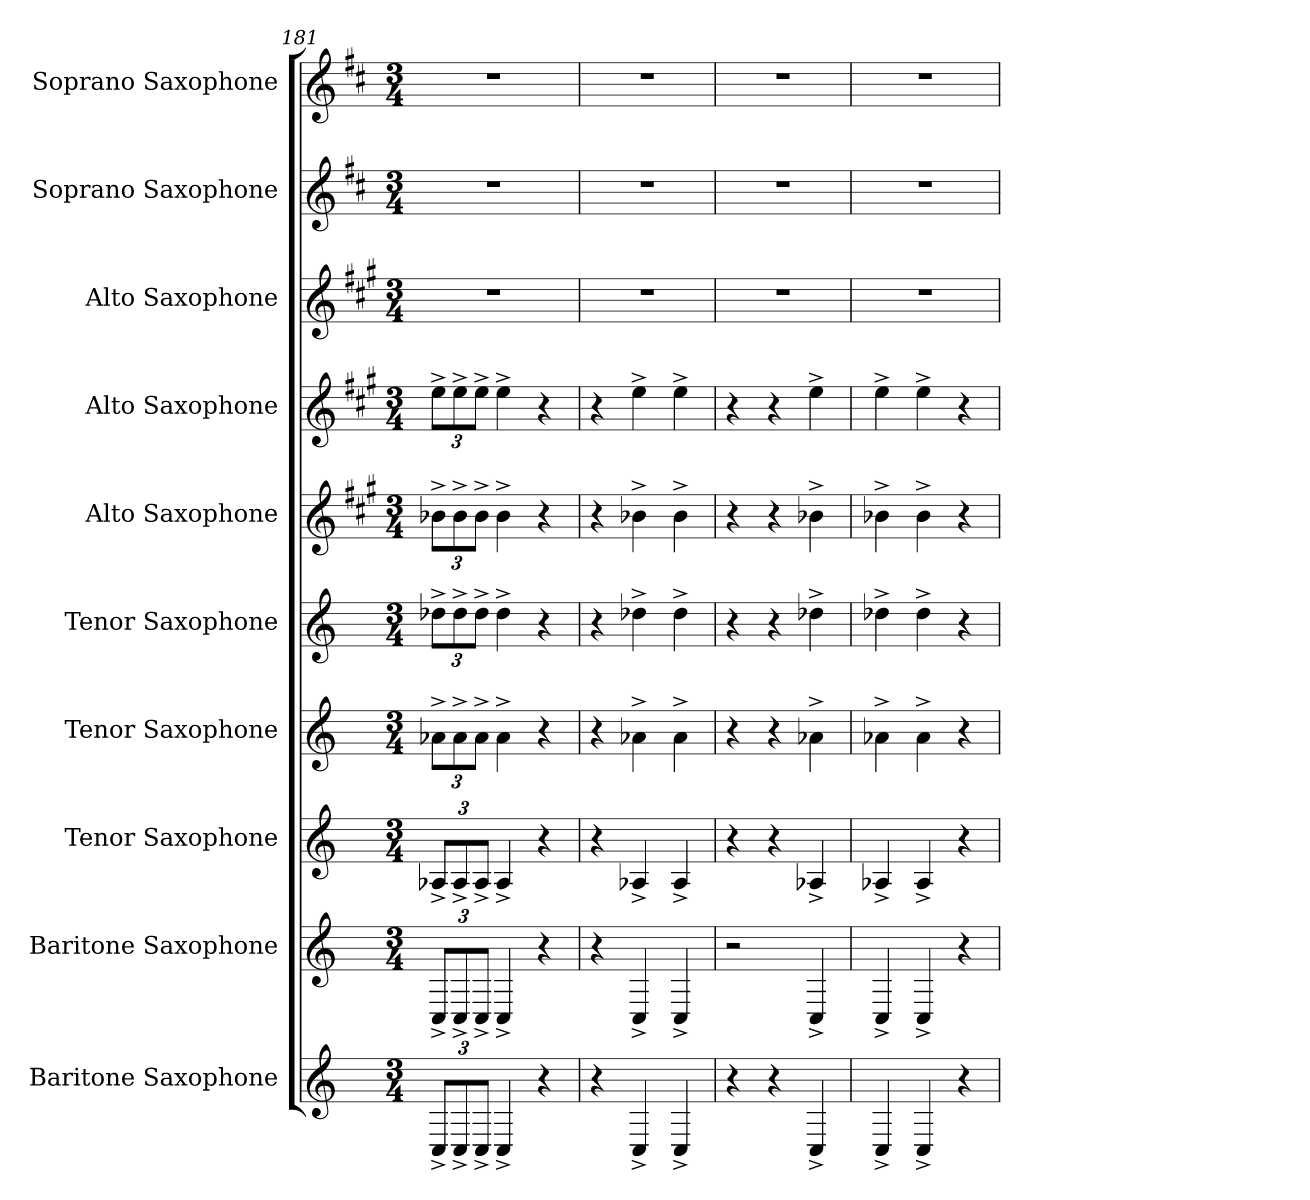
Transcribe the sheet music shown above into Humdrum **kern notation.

**kern	**kern	**kern	**kern	**kern	**kern	**kern	**kern	**kern	**kern
*part10	*part9	*part8	*part7	*part6	*part5	*part4	*part3	*part2	*part1
*staff10	*staff9	*staff8	*staff7	*staff6	*staff5	*staff4	*staff3	*staff2	*staff1
*I"Baritone Saxophone	*I"Baritone Saxophone	*I"Tenor Saxophone	*I"Tenor Saxophone	*I"Tenor Saxophone	*I"Alto Saxophone	*I"Alto Saxophone	*I"Alto Saxophone	*I"Soprano Saxophone	*I"Soprano Saxophone
*I'Bar. Sax.	*I'Bar. Sax.	*I'T. Sax.	*I'T. Sax.	*I'T. Sax.	*I'A. Sax.	*I'A. Sax.	*I'A. Sax.	*I'S. Sax.	*I'S. Sax.
*clefG2	*clefG2	*clefG2	*clefG2	*clefG2	*clefG2	*clefG2	*clefG2	*clefG2	*clefG2
*ITrd12c21	*ITrd12c21	*ITrd8c14	*ITrd8c14	*ITrd8c14	*ITrd5c9	*ITrd5c9	*ITrd5c9	*ITrd1c2	*ITrd1c2
*k[]	*k[]	*k[]	*k[]	*k[]	*k[]	*k[]	*k[]	*k[]	*k[]
*M3/4	*M3/4	*M3/4	*M3/4	*M3/4	*M3/4	*M3/4	*M3/4	*M3/4	*M3/4
*Xbrackettup	*Xbrackettup	*Xbrackettup	*Xbrackettup	*Xbrackettup	*Xbrackettup	*Xbrackettup	*	*	*
=181	=181	=181	=181	=181	=181	=181	=181	=181	=181
12CC^/L	12CC^/L	12AA-X^/L	12A-X^\L	12d-X^\L	12d-X^\L	12g^\L	2.r	2.r	2.r
12CC^/	12CC^/	12AA-^/	12A-^\	12d-^\	12d-^\	12g^\	.	.	.
12CC^/J	12CC^/J	12AA-^/J	12A-^\J	12d-^\J	12d-^\J	12g^\J	.	.	.
4CC^/	4CC^/	4AA-^/	4A-^\	4d-^\	4d-^\	4g^\	.	.	.
4r	4r	4r	4r	4r	4r	4r	.	.	.
=182	=182	=182	=182	=182	=182	=182	=182	=182	=182
4r	4r	4r	4r	4r	4r	4r	2.r	2.r	2.r
4CC^/	4CC^/	4AA-X^/	4A-X^\	4d-X^\	4d-X^\	4g^\	.	.	.
4CC^/	4CC^/	4AA-^/	4A-^\	4d-^\	4d-^\	4g^\	.	.	.
=183	=183	=183	=183	=183	=183	=183	=183	=183	=183
4r	2r	4r	4r	4r	4r	4r	2.r	2.r	2.r
4r	.	4r	4r	4r	4r	4r	.	.	.
4CC^/	4CC^/	4AA-X^/	4A-X^\	4d-X^\	4d-X^\	4g^\	.	.	.
!!LO:PB:g=z
=184	=184	=184	=184	=184	=184	=184	=184	=184	=184
4CC^/	4CC^/	4AA-X^/	4A-X^\	4d-X^\	4d-X^\	4g^\	2.r	2.r	2.r
4CC^/	4CC^/	4AA-^/	4A-^\	4d-^\	4d-^\	4g^\	.	.	.
4r	4r	4r	4r	4r	4r	4r	.	.	.
=	=	=	=	=	=	=	=	=	=
*-	*-	*-	*-	*-	*-	*-	*-	*-	*-
